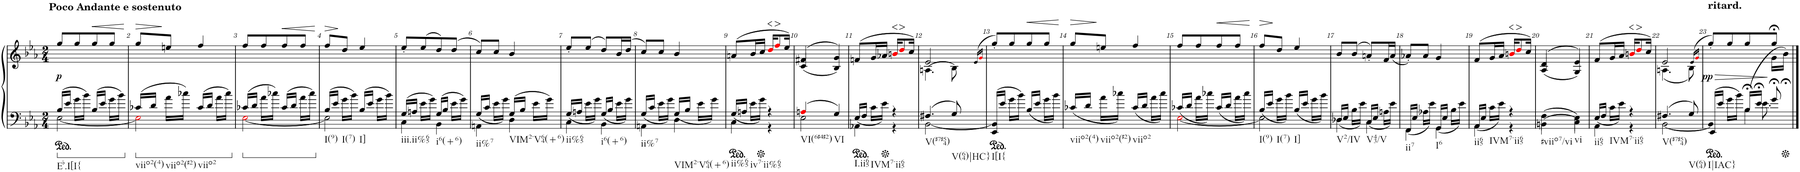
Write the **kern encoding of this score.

**kern	**kern	**dynam
*part1	*part1	*part1
*staff2	*staff1	*staff1/2
*I"Piano	*	*
*I'Pno	*	*
*clefF4	*clefG2	*
*k[b-e-a-]	*k[b-e-a-]	*
*E-:	*E-:	*
*M2/4	*M2/4	*
=1	=1	=1
*^	*	*
!	!	!LO:TX:a:B:t=Poco Andante e sostenuto	!
!LO:TX:b:t=Eb.I[I{	!	!	!
!	!	!	!LO:DY:b
16B-/LL	[2E-\	8gg/L	p
16e-/JJ	.	.	.
16g\LL	.	8gg/	.
16b-\JJ	.	.	.
!	!	!	!LO:HP:b
16B-/LL	.	8gg/	<
16e-/JJ	.	.	.
16g\LL	.	8gg/J	.
16b-\JJ	.	.	.
*v	*v	*	*
.	.	[
=2	=2	=2
*^	*	*
!LO:TX:b:t=viio2(4)	!	!	!
!	!	!	!LO:HP:b
16c-X/LL	2E-i\]	8gg/L	>
16d/JJ	.	.	.
!LO:TX:b:t=viio2(#2)	!	!	!
16a-\LL	.	8een/J	]
16cc-X\JJ	.	.	.
!LO:TX:b:t=viio2	!	!	!
16c-/LL	.	4ff/	.
16d/JJ	.	.	.
16a-\LL	.	.	.
16cc-\JJ	.	.	.
=3	=3	=3	=3
16c-X/LL	[2E-i\	8ff/L	.
16d/JJ	.	.	.
16a-\LL	.	8ff/	.
16cc-X\JJ	.	.	.
!	!	!	!LO:HP:b
16c-/LL	.	8ff/	<
16d/JJ	.	.	.
16a-\LL	.	8ff/J	.
16cc-\JJ	.	.	.
*v	*v	*	*
.	.	[
=4	=4	=4
*^	*	*
!LO:TX:b:t=I(9)	!	!	!
!	!	!	!LO:HP:b
16B-/LL	2E-\]	8ff/L	>
16e-/JJ	.	.	.
!LO:TX:b:t=I(7)	!	!	!
16g\LL	.	8dd/J	]
16b-\JJ	.	.	.
!LO:TX:b:t=I]	!	!	!
16B-/LL	.	4ee-/	.
16e-/JJ	.	.	.
16g\LL	.	.	.
16b-\JJ	.	.	.
=5	=5	=5	=5
!LO:TX:b:t=iii.ii%65	!	!	!
16G/LL	4C\	8ee-'/L	.
16An/JJ	.	.	.
16e-\LL	.	(>8ee-/	.
16g\JJ	.	.	.
!LO:TX:b:t=i6(+6)	!	!	!
16G/LL	4BB-\	8dd/)	.
16B-/JJ	.	.	.
16e-\LL	.	(>8dd/J	.
16g\JJ	.	.	.
=6	=6	=6	=6
!LO:TX:b:t=ii%7	!	!	!
16G/LL	4AAn\	8cc/L)	.
16c/JJ	.	.	.
16e-\LL	.	8cc/J	.
16g\JJ	.	.	.
!LO:TX:b:t=VIM2-V64(+6)	!	!	!
16G/LL	4D\	4b-/	.
16B-/JJ	.	.	.
16e-\LL	.	.	.
16g\JJ	.	.	.
=7	=7	=7	=7
!LO:TX:b:t=ii%65	!	!	!
16G/LL	4C\	8ee-'/L	.
16An/JJ	.	.	.
16e-\LL	.	(>8ee-/J	.
16g\JJ	.	.	.
!LO:TX:b:t=i6(+6)	!	!	!
16G/LL	4BB-\	8dd/L)	.
16B-/JJ	.	.	.
16e-\LL	.	16b-/L	.
16g\JJ	.	(>16dd/JJ	.
=8	=8	=8	=8
!LO:TX:b:t=ii%7	!	!	!
16G/LL	4AAn\	8cc/L)	.
16c/JJ	.	.	.
16e-\LL	.	8cc/J	.
16g\JJ	.	.	.
!LO:TX:b:t=VIM2-V64(+6)	!	!	!
16G/LL	4D\	4b-/	.
16B-/JJ	.	.	.
16e-\LL	.	.	.
16g\JJ	.	.	.
=9	=9	=9	=9
!LO:TX:b:t=ii%65	!	!	!
16G/LL	4C\	(>8an/L	.
16An/JJ	.	.	.
!LO:TX:b:t=iv7-ii%65	!	!	!
16e-\LL	.	16b-/L	.
16g\JJ	.	16cc/JJ	.
!	!	!	!LO:HP:b
4r	4r	16ddi/KL	<
!	!	!	!LO:HP:n=1:b
.	.	8ffi/	[ >
.	.	16ee-/Jk)	]
=10	=10	=10	=10
*	*	*^	*
!LO:TX:b:t=VI(6#4#2)	!	!	!	!
4Ani/	2E-\	(4f#X/	(<4c/	.
!LO:TX:b:t=VI	!	!	!	!
4G/	.	4g/)	4B-/)	.
=11	=11	=11	=11	=11
!LO:TX:b:t=I.ii65	!	!	!	!
*	*	*v	*v	*
16E-/LL	4AA-X\	(>8fn/L	.
16F/JJ	.	.	.
!LO:TX:b:t=IVM7-ii65	!	!	!
16c\LL	.	16g/L	.
16e-\JJ	.	16a-X/JJ	.
!	!	!	!LO:HP:b
4r	4r	16bni/KL	<
!	!	!	!LO:HP:n=1:b
.	.	8ddi/	[ >
.	.	16cc/Jk)	]
=12	=12	=12	=12
*	*	*^	*
!LO:TX:b:t=V(#7#54)	!	!	!	!
4.F#X/	[2BB-\	2e-/	(>4.An\	.
!LO:TX:b:t=V(64)|HC}	!	!	!	!
8G/	.	.	8B-\)	.
*v	*v	*	*	*
*	*v	*v	*
.	(>16qe-/LL	.
.	16qgi/JJ	.
=13	=13	=13
!LO:TX:b:t=I[I{	!	!
16EE-/ 16BB-/]LL	8gg'/L)	.
16e-/JJ	.	.
16g\LL	8gg/	.
16b-\JJ	.	.
!	!	!LO:HP:b
16B-/LL	8gg/	<
16e-/JJ	.	.
16g\LL	8gg/J	.
16b-\JJ	.	.
.	.	[
=14	=14	=14
!LO:TX:b:t=viio2(4)	!	!
!	!	!LO:HP:b
16c-X/LL	8gg/L	>
16d/JJ	.	.
!LO:TX:b:t=viio2(#2)	!	!
16a-\LL	8een/J	]
16cc-X\JJ	.	.
!LO:TX:b:t=viio2	!	!
16c-/LL	4ff/	.
16d/JJ	.	.
16a-\LL	.	.
16cc-\JJ	.	.
=15	=15	=15
*^	*	*
16c-X/LL	[2E-i\	8ff/L	.
16d/JJ	.	.	.
16a-\LL	.	8ff/	.
16cc-X\JJ	.	.	.
!	!	!	!LO:HP:b
16c-/LL	.	8ff/	<
16d/JJ	.	.	.
16a-\LL	.	8ff/J	.
16cc-\JJ	.	.	.
*v	*v	*	*
.	.	[
=16	=16	=16
*^	*	*
!LO:TX:b:t=I(9)	!	!	!
!	!	!	!LO:HP:b
16B-/LL	2E-\]	8ff/L	>
16e-/JJ	.	.	.
!LO:TX:b:t=I(7)	!	!	!
16g\LL	.	8dd/J	]
16b-\JJ	.	.	.
!LO:TX:b:t=I]	!	!	!
16B-/LL	.	4ee-/	.
16e-/JJ	.	.	.
16g\LL	.	.	.
16b-\JJ	.	.	.
=17	=17	=17	=17
!LO:TX:b:t=V2/IV	!	!	!
16D-X/LL	4D-\	8b-/L	.
16E-/JJ	.	.	.
16B-\LL	.	(>8b-/J	.
16e-\JJ	.	.	.
!LO:TX:b:t=V43/V	!	!	!
16C/LL	4C\	8an'/L)	.
16E-/JJ	.	.	.
16An\LL	.	16f/L	.
16e-\JJ	.	(16a/JJ	.
=18	=18	=18	=18
!LO:TX:b:t=ii7	!	!	!
16FF/LL	4FF\	8a-X'/L)	.
16E-/JJ	.	.	.
16A-X\LL	.	8a-/J	.
16e-\JJ	.	.	.
!LO:TX:b:t=I6	!	!	!
16GG/LL	4GG\	4g/	.
16E-/JJ	.	.	.
16B-\LL	.	.	.
16e-\JJ	.	.	.
=19	=19	=19	=19
!LO:TX:b:t=ii65	!	!	!
16AA-/LL	4AA-\	(>8f/L	.
16E-/JJ	.	.	.
!LO:TX:b:t=IVM7-ii65	!	!	!
16c\LL	.	16g/L	.
16e-\JJ	.	16a-/JJ	.
!	!	!	!LO:HP:b
4r	4r	16bni/KL	<
!	!	!	!LO:HP:n=1:b
.	.	8ddi/	[ >
.	.	16cc/Jk)	]
=20	=20	=20	=20
*	*	*^	*
!LO:TX:b:t=#viio7/vi	!	!	!	!
4BBn\	4F\	(4d/	(<4A-/	.
!LO:TX:b:t=vi	!	!	!	!
4C\	4E-\	4e-/)	4G/)	.
=21	=21	=21	=21	=21
!LO:TX:b:t=ii65	!	!	!	!
*	*	*v	*v	*
16E-/LL	4AA-\	(>8f/L	.
16F/JJ	.	.	.
!LO:TX:b:t=IVM7-ii65	!	!	!
16c\LL	.	16g/L	.
16e-\JJ	.	16a-/JJ	.
!	!	!	!LO:HP:b
4r	4r	16bni/KL	<
!	!	!	!LO:HP:n=1:b
.	.	8ddi/	[ >
.	.	16cc/Jk)	]
=22	=22	=22	=22
*	*	*^	*
!LO:TX:b:t=V(#7#54)	!	!	!	!
4.F#X/	[2BB-\	2e-/	(4.An\	.
!LO:TX:b:t=V(64)	!	!	!	!
8G/	.	.	8B-\)	.
*v	*v	*	*	*
.	(>16qe-/LL	.	.
.	16qgi/JJ	.	.
=23	=23	=23	=23
*^	*	*	*
*ped	*	*	*	*
*^	*^	*	*	*
!	!	!	!	!LO:TX:a:B:t=ritard.	!	!
!LO:TX:b:t=I|IAC}	!	!	!	!	!	!
!	!	!	!	!	!	!LO:HP:b
!	!	!	!	!	!	!LO:DY:n=1:b
4.ryy	16EE-/LL	4BB-]	16ryy	8gg'/L)	4.ryy	> pp
*	*	*v	*v	*	*	*
.	16e-/JJ	.	.	.	.
.	16g\LL	.	8gg/	.	.
.	16b-\JJ	.	.	.	.
.	(16B-;</LL	4B-\	8gg/	.	.
*	*	*^	*	*	*
.	16e-;</JJ	.	8.e-\	.	.	.
8g/	8ryy	.	.	8gg;</J	16g;<\LL	]
.	.	.	.	.	16b-;<\JJ)	.
*v	*v	*v	*v	*	*	*
*	*Xped	*	*
*	*v	*v	*
==	==	==
*-	*-	*-
